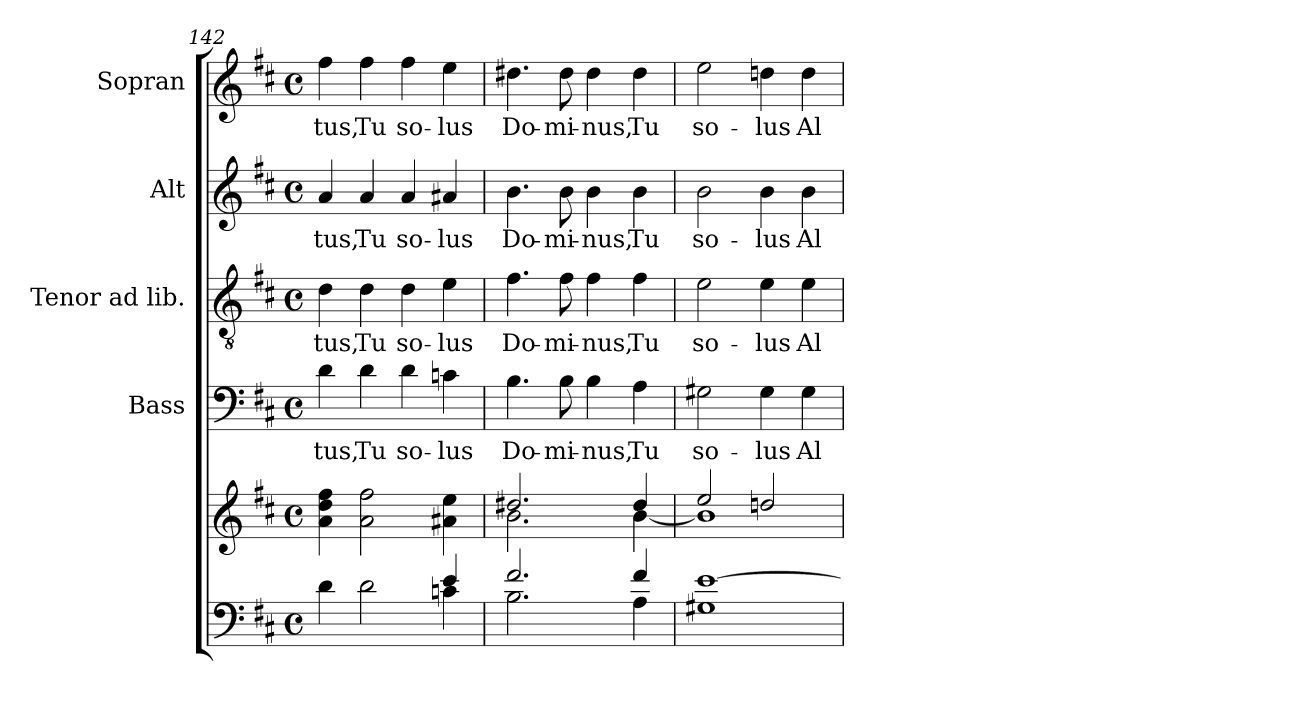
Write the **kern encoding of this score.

**kern	**kern	**kern	**text	**kern	**text	**kern	**text	**kern	**text
*part5	*part5	*part4	*part4	*part3	*part3	*part2	*part2	*part1	*part1
*staff6	*staff5	*staff4	*staff4	*staff3	*staff3	*staff2	*staff2	*staff1	*staff1
*	*	*I"Bass	*	*I"Tenor ad lib.	*	*I"Alt	*	*I"Sopran	*
*	*	*I'B.	*	*I'T.	*	*I'A.	*	*I'S.	*
*clefF4	*clefG2	*clefF4	*	*clefGv2	*	*clefG2	*	*clefG2	*
*k[f#c#]	*k[f#c#]	*k[f#c#]	*	*k[f#c#]	*	*k[f#c#]	*	*k[f#c#]	*
*D:	*D:	*D:	*	*D:	*	*D:	*	*D:	*
*M4/4	*M4/4	*M4/4	*	*M4/4	*	*M4/4	*	*M4/4	*
*met(c)	*met(c)	*met(c)	*	*met(c)	*	*met(c)	*	*met(c)	*
=142	=142	=142	=142	=142	=142	=142	=142	=142	=142
*^	*	*	*	*	*	*	*	*	*
!	!	!	!	!LO:LY:b	!	!LO:LY:b	!	!LO:LY:b	!	!LO:LY:b
2.ryy	4d\	4a\ 4dd\ 4ff#\	4d\	-tus,	4d\	-tus,	4a/	-tus,	4ff#\	-tus,
!	!	!	!	!LO:LY:b	!	!LO:LY:b	!	!LO:LY:b	!	!LO:LY:b
.	2d\	2a\ 2ff#\	4d\	Tu	4d\	Tu	4a/	Tu	4ff#\	Tu
!	!	!	!	!LO:LY:b	!	!LO:LY:b	!	!LO:LY:b	!	!LO:LY:b
.	.	.	4d\	so-	4d\	so-	4a/	so-	4ff#\	so-
!	!	!	!	!LO:LY:b	!	!LO:LY:b	!	!LO:LY:b	!	!LO:LY:b
4e/	4cn\	4a#X\ 4ee\	4cn\	-lus	4e\	-lus	4a#X/	-lus	4ee\	-lus
=143	=143	=143	=143	=143	=143	=143	=143	=143	=143	=143
*	*	*^	*	*	*	*	*	*	*	*
!	!	!	!	!	!LO:LY:b	!	!LO:LY:b	!	!LO:LY:b	!	!LO:LY:b
2.f#/	2.B\	2.dd#X/	2.b\	4.B\	Do-	4.f#\	Do-	4.b\	Do-	4.dd#X\	Do-
!	!	!	!	!	!LO:LY:b	!	!LO:LY:b	!	!LO:LY:b	!	!LO:LY:b
.	.	.	.	8B\	-mi-	8f#\	-mi-	8b\	-mi-	8dd#\	-mi-
!	!	!	!	!	!LO:LY:b	!	!LO:LY:b	!	!LO:LY:b	!	!LO:LY:b
.	.	.	.	4B\	-nus,	4f#\	-nus,	4b\	-nus,	4dd#\	-nus,
!	!	!	!	!	!LO:LY:b	!	!LO:LY:b	!	!LO:LY:b	!	!LO:LY:b
4f#/	4A\	4dd#/	[<4b\	4A\	Tu	4f#\	Tu	4b\	Tu	4dd#\	Tu
=144	=144	=144	=144	=144	=144	=144	=144	=144	=144	=144	=144
!	!	!	!	!	!LO:LY:b	!	!LO:LY:b	!	!LO:LY:b	!	!LO:LY:b
[>1e	1G#X	2ee/	1b]	2G#X\	so-	2e\	so-	2b\	so-	2ee\	so-
!	!	!	!	!	!LO:LY:b	!	!LO:LY:b	!	!LO:LY:b	!	!LO:LY:b
.	.	2ddn/	.	4G#\	-lus	4e\	-lus	4b\	-lus	4ddn\	-lus
!	!	!	!	!	!LO:LY:b	!	!LO:LY:b	!	!LO:LY:b	!	!LO:LY:b
.	.	.	.	4G#\	Al-	4e\	Al-	4b\	Al-	4dd\	Al-
*v	*v	*	*	*	*	*	*	*	*	*	*
*	*v	*v	*	*	*	*	*	*	*	*
=	=	=	=	=	=	=	=	=	=
*-	*-	*-	*-	*-	*-	*-	*-	*-	*-
